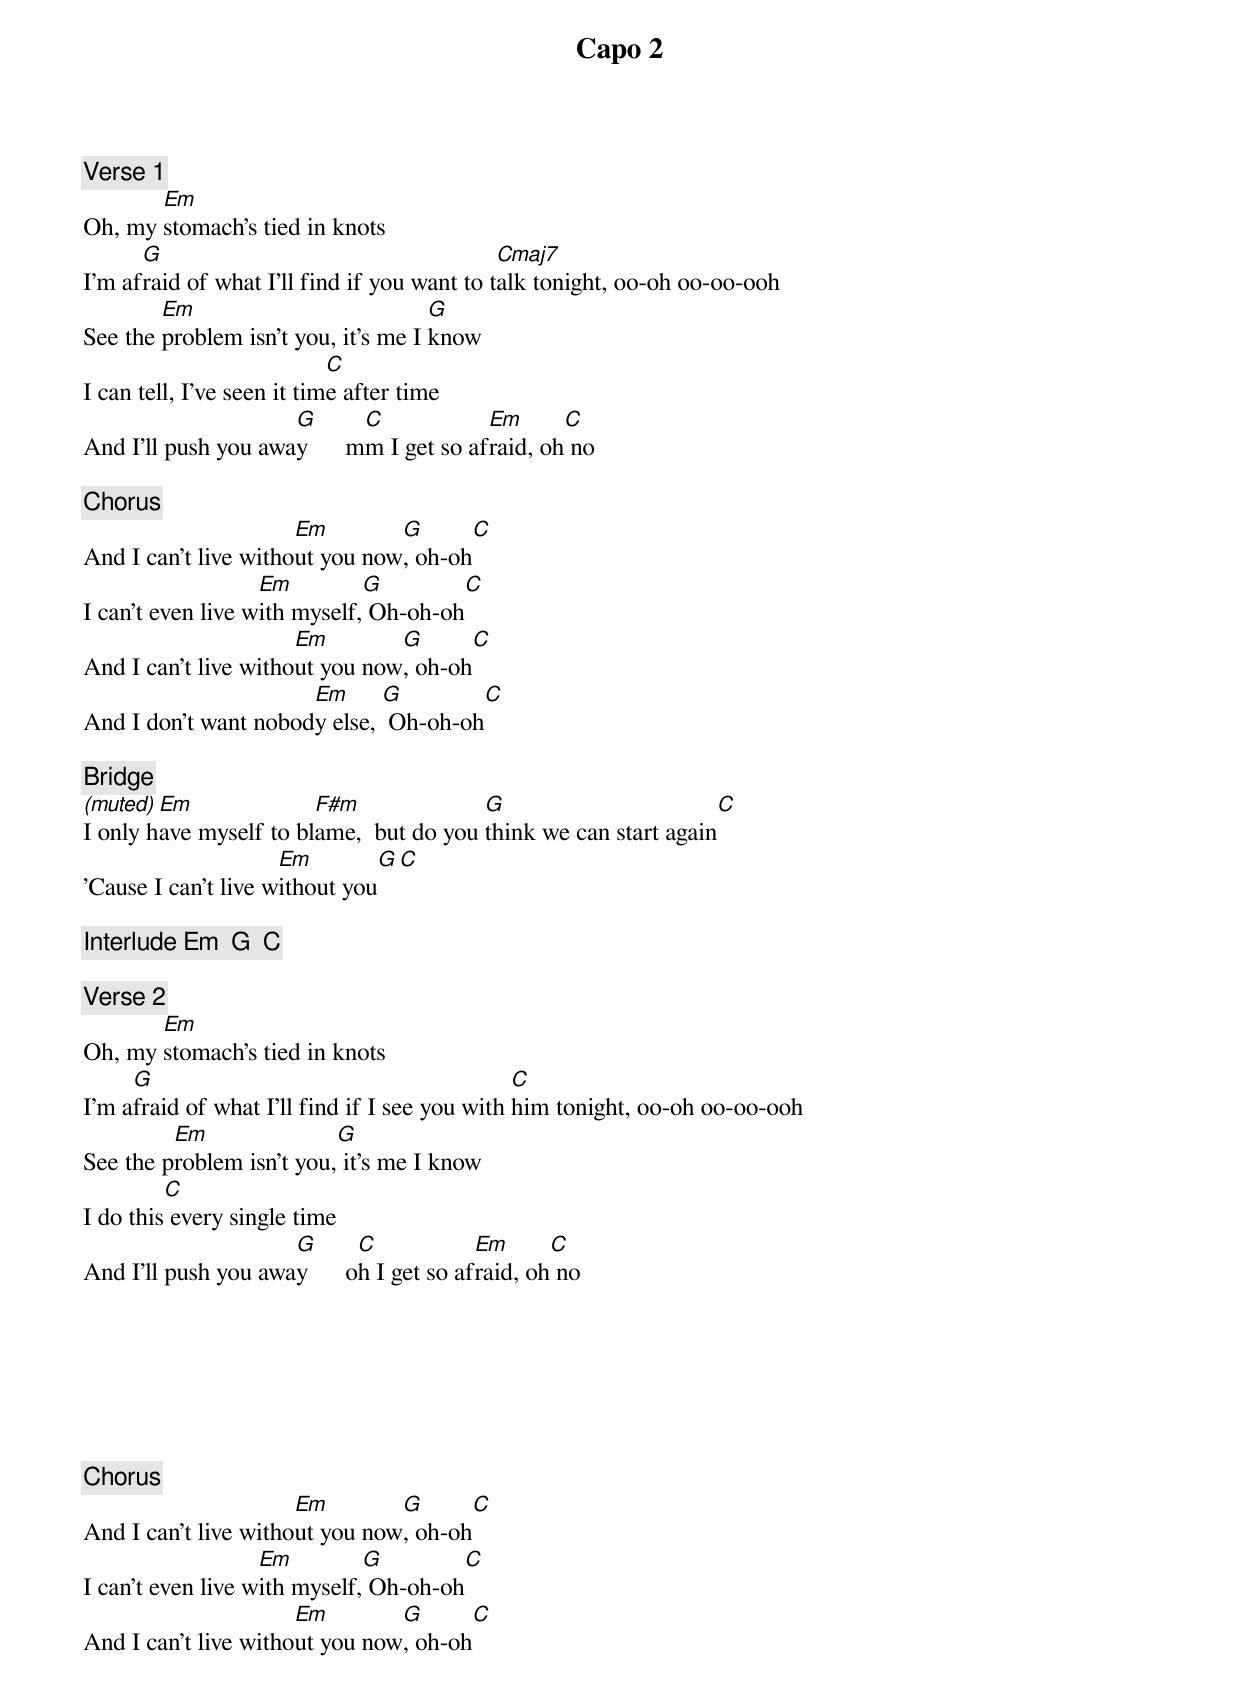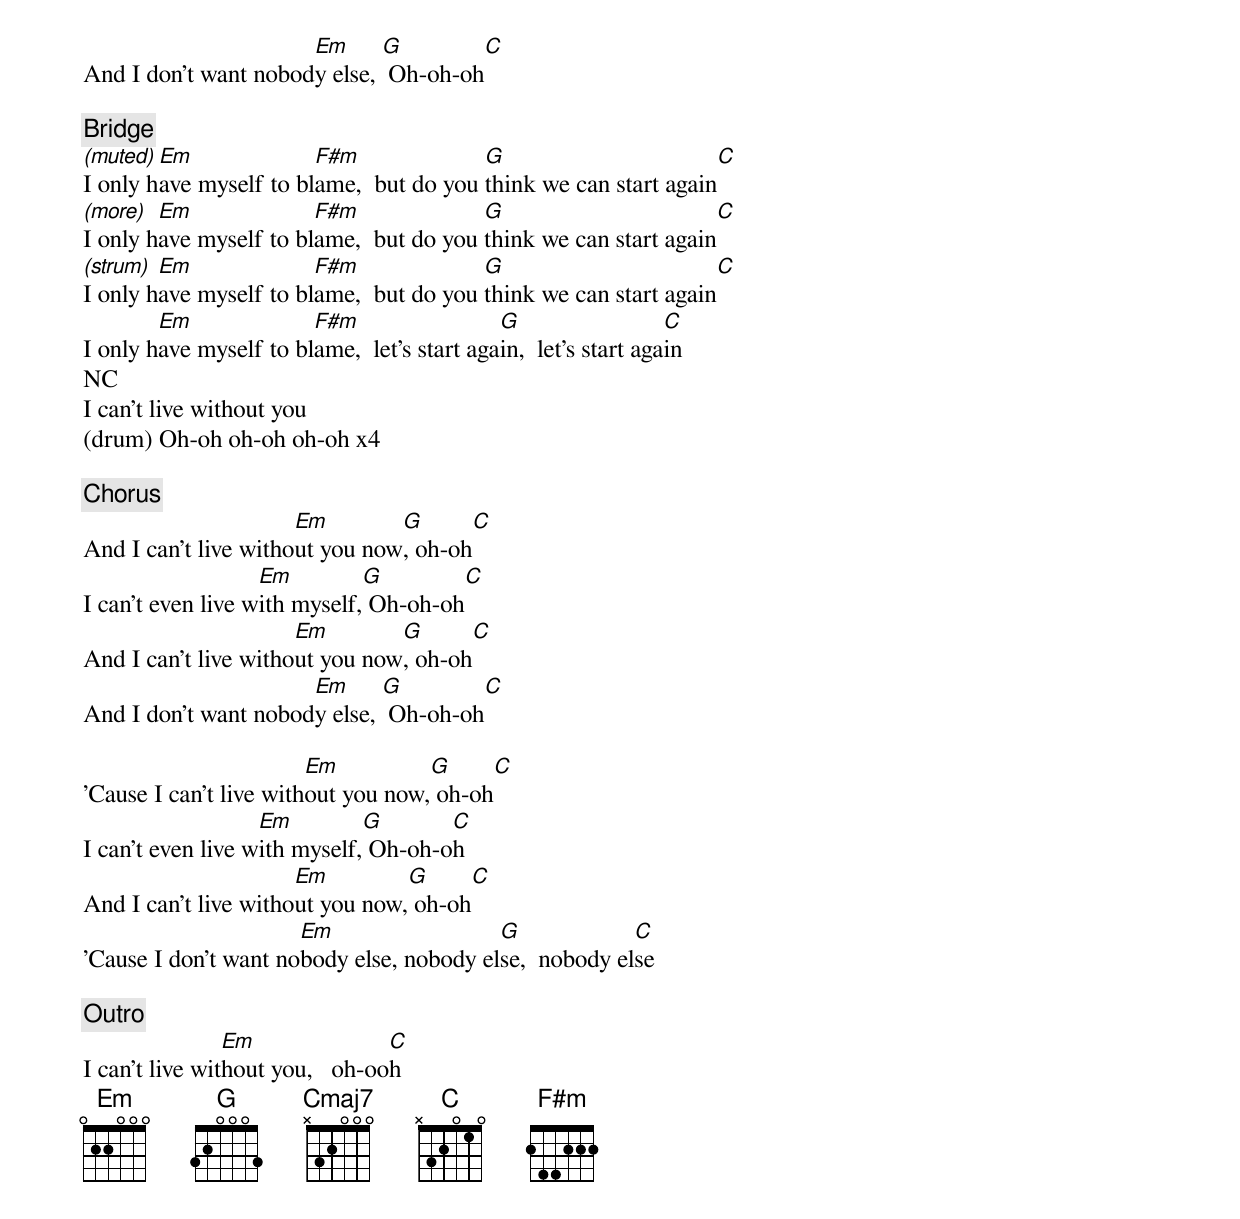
Capo 2

[Verse 1]
       Em
Oh, my stomach's tied in knots
      G                                      Cmaj7
I'm afraid of what I'll find if you want to talk tonight, oo-oh oo-oo-ooh
        Em                           G
See the problem isn't you, it's me I know
                            C
I can tell, I've seen it time after time
                     G       C            Em      C
And I'll push you away      mm I get so afraid, oh no

[Chorus]
                      Em        G      C
And I can't live without you now, oh-oh
                   Em         G        C
I can't even live with myself, Oh-oh-oh
                      Em        G      C
And I can't live without you now, oh-oh
                      Em      G        C
And I don't want nobody else,  Oh-oh-oh

[Bridge]
(muted) Em              F#m              G                       C
I only have myself to blame,  but do you think we can start again
                     Em        G        C
'Cause I can't live without you

[Interlude] Em  G  C

[Verse 2]
       Em
Oh, my stomach's tied in knots
     G                                         C
I'm afraid of what I'll find if I see you with him tonight, oo-oh oo-oo-ooh
         Em               G
See the problem isn't you, it's me I know
         C
I do this every single time
                     G       C            Em      C
And I'll push you away      oh I get so afraid, oh no







[Chorus]
                      Em        G      C
And I can't live without you now, oh-oh
                   Em         G        C
I can't even live with myself, Oh-oh-oh
                      Em        G      C
And I can't live without you now, oh-oh
                      Em      G        C
And I don't want nobody else,  Oh-oh-oh

[Bridge]
(muted) Em              F#m              G                       C
I only have myself to blame,  but do you think we can start again
(more)  Em              F#m              G                       C
I only have myself to blame,  but do you think we can start again
(strum) Em              F#m              G                       C
I only have myself to blame,  but do you think we can start again
        Em              F#m                  G                   C
I only have myself to blame,  let's start again,  let's start again
NC
I can't live without you
(drum) Oh-oh oh-oh oh-oh x4

[Chorus]
                      Em        G      C
And I can't live without you now, oh-oh
                   Em         G        C
I can't even live with myself, Oh-oh-oh
                      Em        G      C
And I can't live without you now, oh-oh
                      Em      G        C
And I don't want nobody else,  Oh-oh-oh

                        Em          G     C
'Cause I can't live without you now, oh-oh
                   Em         G       C
I can't even live with myself, Oh-oh-oh
                      Em         G     C
And I can't live without you now, oh-oh
                      Em                  G             C
'Cause I don't want nobody else, nobody else,  nobody else

[Outro]
                Em               C
I can't live without you,   oh-ooh
